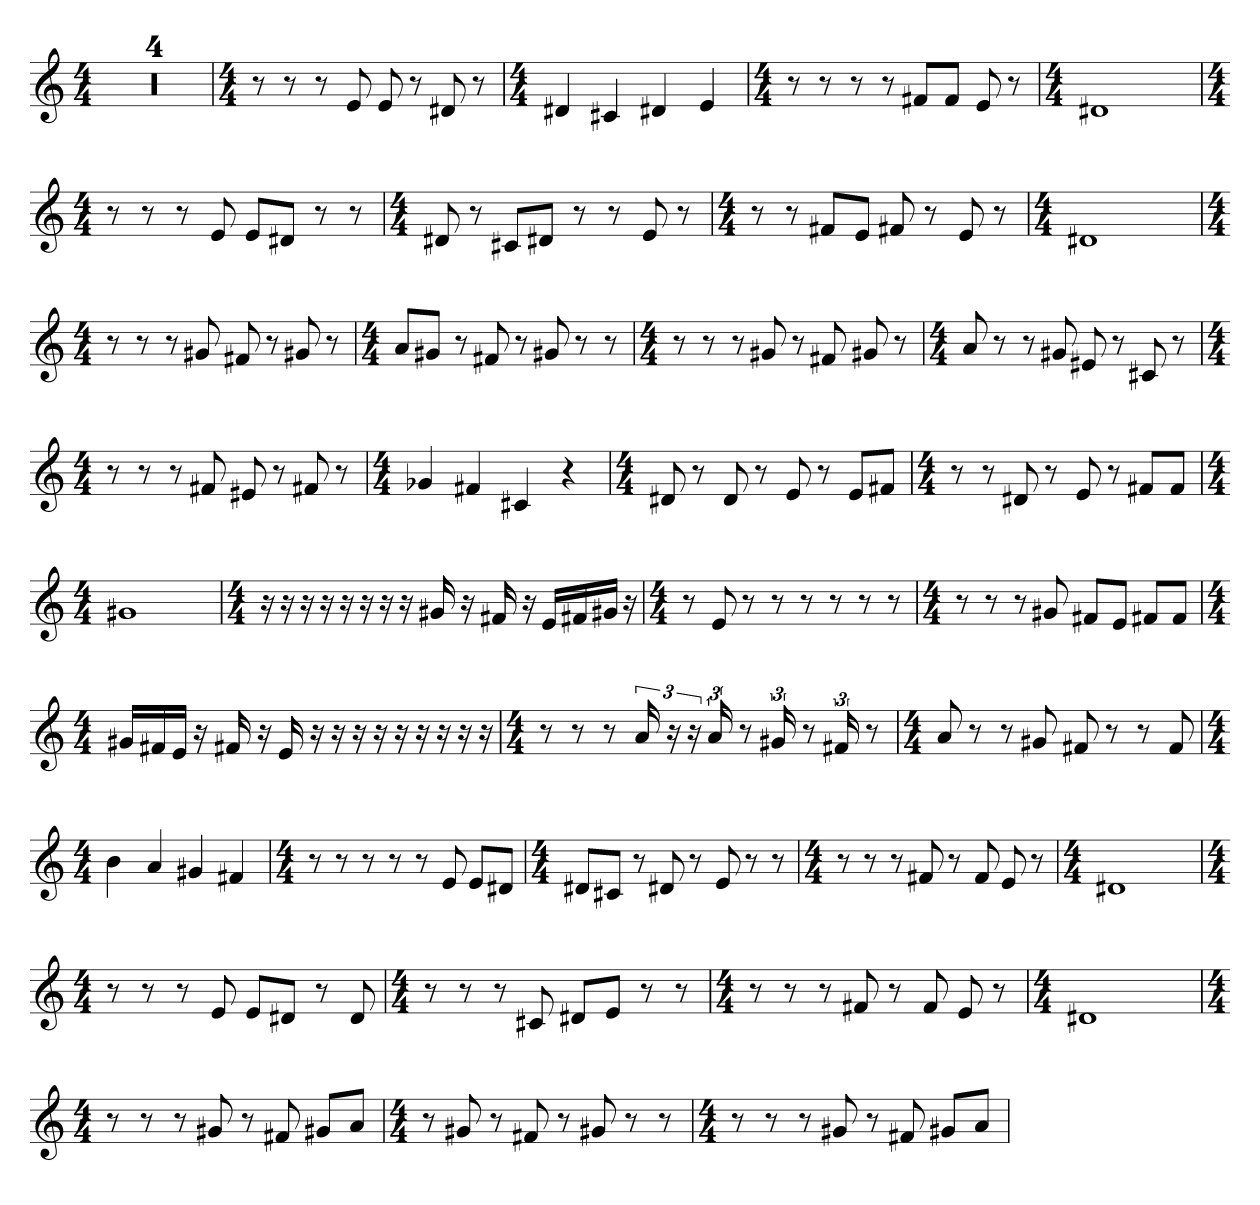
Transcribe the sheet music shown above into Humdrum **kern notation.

**kern
*part1
*staff1
*M4/4
=
1r
=
*M4/4
1r
=
*M4/4
1r
=
*M4/4
1r
=
*M4/4
8r
8r
8r
8e
8e
8r
8d#X
8r
=
*M4/4
4d#X
4c#X
4d#X
4e
=
*M4/4
8r
8r
8r
8r
8f#XL
8f#J
8e
8r
=
*M4/4
1d#X
=
*M4/4
8r
8r
8r
8e
8eL
8d#XJ
8r
8r
=
*M4/4
8d#X
8r
8c#XL
8d#XJ
8r
8r
8e
8r
=
*M4/4
8r
8r
8f#XL
8eJ
8f#X
8r
8e
8r
=
*M4/4
1d#X
=
*M4/4
8r
8r
8r
8g#X
8f#X
8r
8g#X
8r
=
*M4/4
8aL
8g#XJ
8r
8f#X
8r
8g#X
8r
8r
=
*M4/4
8r
8r
8r
8g#X
8r
8f#X
8g#X
8r
=
*M4/4
8a
8r
8r
8g#X
8e#X
8r
8c#X
8r
=
*M4/4
8r
8r
8r
8f#X
8e#X
8r
8f#X
8r
=
*M4/4
4g-X
4f#X
4c#X
4r
=
*M4/4
8d#X
8r
8d#
8r
8e
8r
8eL
8f#XJ
=
*M4/4
8r
8r
8d#X
8r
8e
8r
8f#XL
8f#J
=
*M4/4
1g#X
=
*M4/4
16r
16r
16r
16r
16r
16r
16r
16r
16g#X
16r
16f#X
16r
16eLL
16f#X
16g#XJJ
16r
=
*M4/4
8r
8e
8r
8r
8r
8r
8r
8r
=
*M4/4
8r
8r
8r
8g#X
8f#XL
8eJ
8f#XL
8f#J
=
*M4/4
16g#XLL
16f#X
16eJJ
16r
16f#X
16r
16e
16r
16r
16r
16r
16r
16r
16r
16r
16r
=
*M4/4
8r
8r
8r
24a
24r
24r
24a
8r
24g#X
8r
24f#X
8r
=
*M4/4
8a
8r
8r
8g#X
8f#X
8r
8r
8f#
=
*M4/4
4b
4a
4g#X
4f#X
=
*M4/4
8r
8r
8r
8r
8r
8e
8eL
8d#XJ
=
*M4/4
8d#XL
8c#XJ
8r
8d#X
8r
8e
8r
8r
=
*M4/4
8r
8r
8r
8f#X
8r
8f#
8e
8r
=
*M4/4
1d#X
=
*M4/4
8r
8r
8r
8e
8eL
8d#XJ
8r
8d#
=
*M4/4
8r
8r
8r
8c#X
8d#XL
8eJ
8r
8r
=
*M4/4
8r
8r
8r
8f#X
8r
8f#
8e
8r
=
*M4/4
1d#X
=
*M4/4
8r
8r
8r
8g#X
8r
8f#X
8g#XL
8aJ
=
*M4/4
8r
8g#X
8r
8f#X
8r
8g#X
8r
8r
=
*M4/4
8r
8r
8r
8g#X
8r
8f#X
8g#XL
8aJ
=
*-
